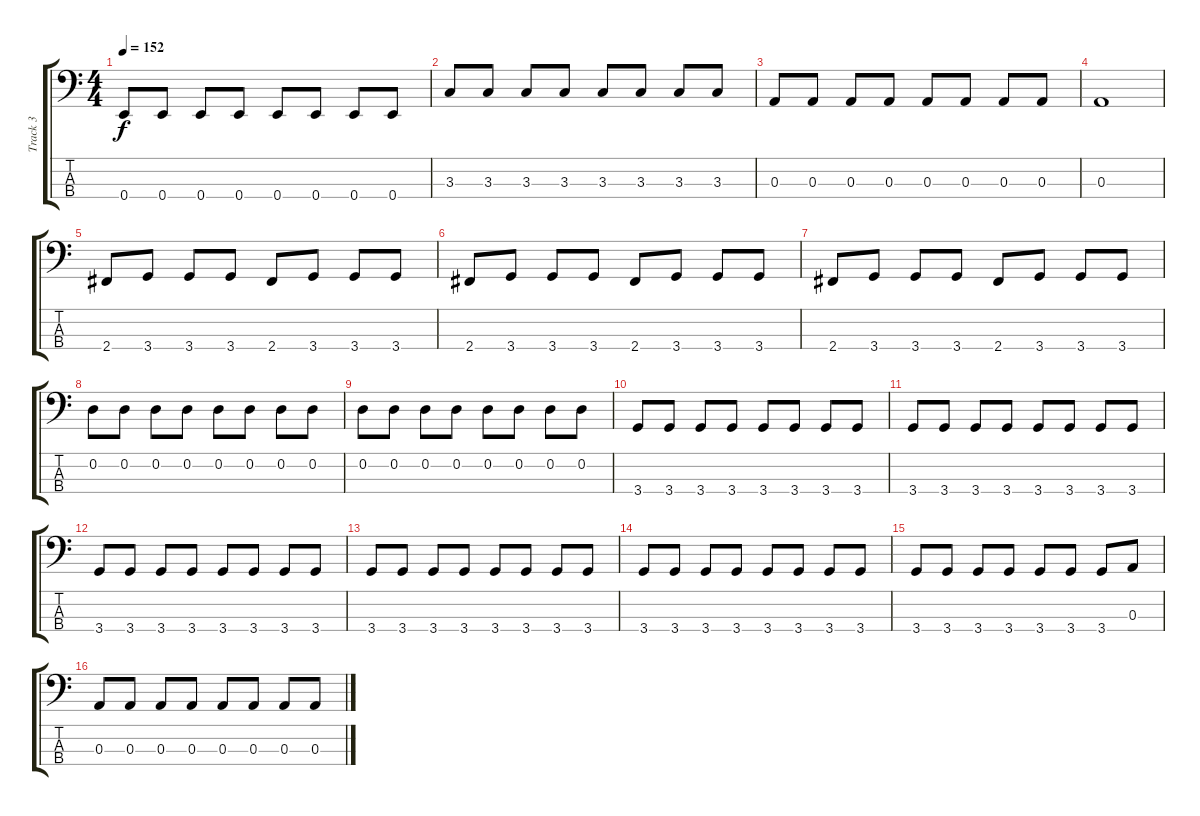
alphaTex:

\track ("Track 3" "Track 3") {instrument electricbassfinger}
\staff {score tabs}
\tuning (G2 D2 A1 E1) {hide}
\ts (4 4)
\tempo 152
\clef f4
\ks c
0.4.8{dy f} 0.4.8 0.4.8 0.4.8 0.4.8 0.4.8 0.4.8 0.4.8 |
3.3.8 3.3.8 3.3.8 3.3.8 3.3.8 3.3.8 3.3.8 3.3.8 |
0.3.8 0.3.8 0.3.8 0.3.8 0.3.8 0.3.8 0.3.8 0.3.8 |
0.3.1 |
2.4.8 3.4.8 3.4.8 3.4.8 2.4.8 3.4.8 3.4.8 3.4.8 |
2.4.8 3.4.8 3.4.8 3.4.8 2.4.8 3.4.8 3.4.8 3.4.8 |
2.4.8 3.4.8 3.4.8 3.4.8 2.4.8 3.4.8 3.4.8 3.4.8 |
0.2.8 0.2.8 0.2.8 0.2.8 0.2.8 0.2.8 0.2.8 0.2.8 |
0.2.8 0.2.8 0.2.8 0.2.8 0.2.8 0.2.8 0.2.8 0.2.8 |
3.4.8 3.4.8 3.4.8 3.4.8 3.4.8 3.4.8 3.4.8 3.4.8 |
3.4.8 3.4.8 3.4.8 3.4.8 3.4.8 3.4.8 3.4.8 3.4.8 |
3.4.8 3.4.8 3.4.8 3.4.8 3.4.8 3.4.8 3.4.8 3.4.8 |
3.4.8 3.4.8 3.4.8 3.4.8 3.4.8 3.4.8 3.4.8 3.4.8 |
3.4.8 3.4.8 3.4.8 3.4.8 3.4.8 3.4.8 3.4.8 3.4.8 |
3.4.8 3.4.8 3.4.8 3.4.8 3.4.8 3.4.8 3.4.8 0.3.8 |
0.3.8 0.3.8 0.3.8 0.3.8 0.3.8 0.3.8 0.3.8 0.3.8
